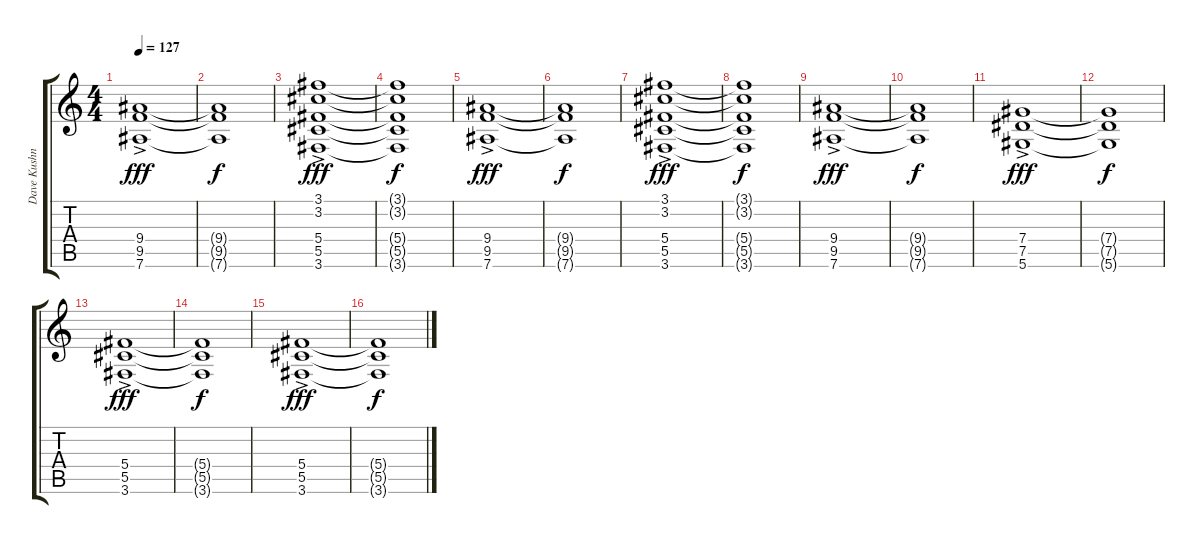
\track ("Dave Kushner" "Dave Kushn") {instrument electricguitarclean}
\staff {score tabs}
\tuning (Eb4 Bb3 Gb3 Db3 Ab2 Eb2) {hide}
\ts (4 4)
\tempo 127
\clef g2
\ks c
(9.4{ac} 9.5{ac} 7.6{ac}).1{dy fff volume 14 instrument distortionguitar} |
(9.4{t} 9.5{t} 7.6{t}).1{dy f} |
(3.1{ac} 3.2{ac} 5.4{ac} 5.5{ac} 3.6{ac}).1{dy fff} |
(3.1{t} 3.2{t} 5.4{t} 5.5{t} 3.6{t}).1{dy f} |
(9.4{ac} 9.5{ac} 7.6{ac}).1{dy fff instrument distortionguitar} |
(9.4{t} 9.5{t} 7.6{t}).1{dy f} |
(3.1{ac} 3.2{ac} 5.4{ac} 5.5{ac} 3.6{ac}).1{dy fff} |
(3.1{t} 3.2{t} 5.4{t} 5.5{t} 3.6{t}).1{dy f} |
(9.4{ac} 9.5{ac} 7.6{ac}).1{dy fff instrument distortionguitar} |
(9.4{t} 9.5{t} 7.6{t}).1{dy f} |
(7.4{ac} 7.5{ac} 5.6{ac}).1{dy fff} |
(7.4{t} 7.5{t} 5.6{t}).1{dy f} |
(5.4{ac} 5.5{ac} 3.6{ac}).1{dy fff} |
(5.4{t} 5.5{t} 3.6{t}).1{dy f} |
(5.4{ac} 5.5{ac} 3.6{ac}).1{dy fff} |
(5.4{t} 5.5{t} 3.6{t}).1{dy f}
